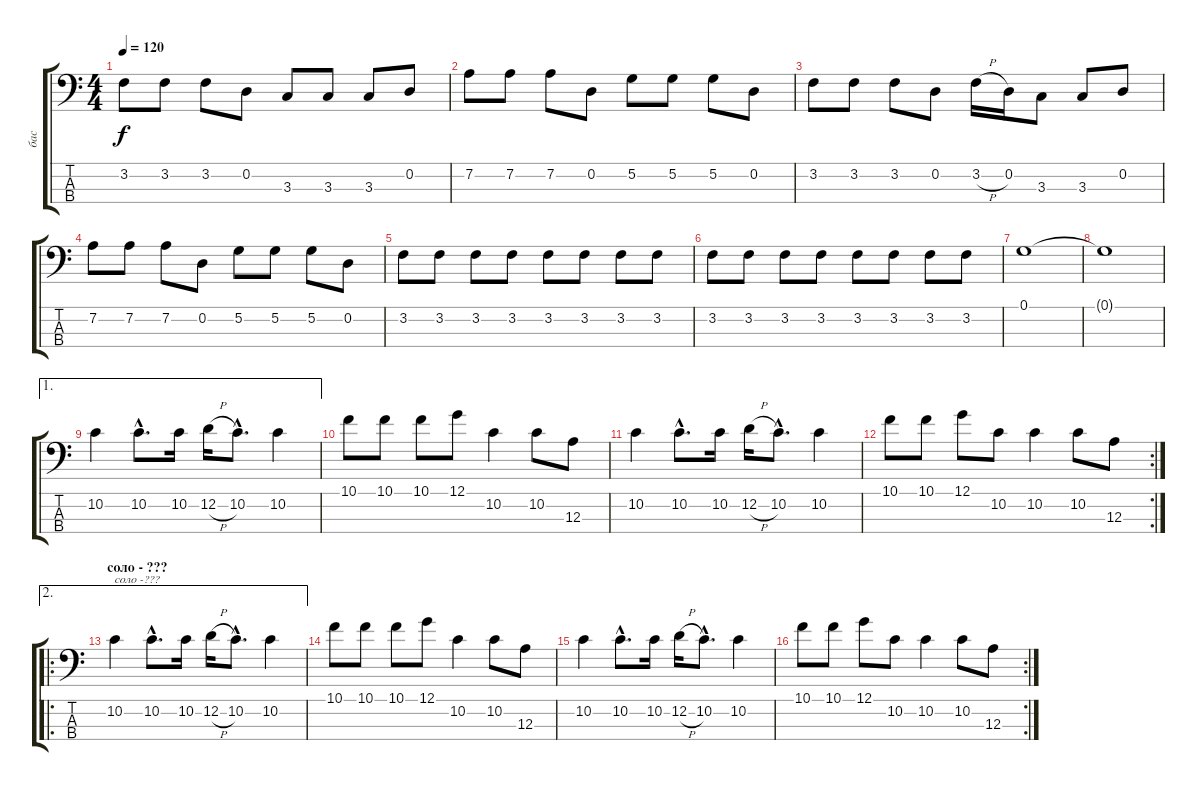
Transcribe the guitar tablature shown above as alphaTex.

\track ("бас" "бас") {instrument electricbasspick}
\staff {score tabs}
\tuning (G2 D2 A1 E1) {hide}
\ts (4 4)
\tempo 120
\clef f4
\ks c
3.2.8{dy f} 3.2.8 3.2.8 0.2.8 3.3.8 3.3.8 3.3.8 0.2.8 |
7.2.8 7.2.8 7.2.8 0.2.8 5.2.8 5.2.8 5.2.8 0.2.8 |
3.2.8 3.2.8 3.2.8 0.2.8 3.2{h}.16 0.2.16 3.3.8 3.3.8 0.2.8 |
7.2.8 7.2.8 7.2.8 0.2.8 5.2.8 5.2.8 5.2.8 0.2.8 |
3.2.8 3.2.8 3.2.8 3.2.8 3.2.8 3.2.8 3.2.8 3.2.8 |
3.2.8 3.2.8 3.2.8 3.2.8 3.2.8 3.2.8 3.2.8 3.2.8 |
0.1.1 |
0.1{t}.1 |
\ae 1
10.2.4 10.2{hac}.8{d} 10.2.16 12.2{h}.16 10.2{hac}.8{d} 10.2.4 |
10.1.8 10.1.8 10.1.8 12.1.8 10.2.4 10.2.8 12.3.8 |
10.2.4 10.2{hac}.8{d} 10.2.16 12.2{h}.16 10.2{hac}.8{d} 10.2.4 |
\rc 2
10.1.8 10.1.8 12.1.8 10.2.8 10.2.4 10.2.8 12.3.8 |
\ae 2
\ro
\section ("" "соло - ???")
10.2.4{txt "соло -???"} 10.2{hac}.8{d} 10.2.16 12.2{h}.16 10.2{hac}.8{d} 10.2.4 |
10.1.8 10.1.8 10.1.8 12.1.8 10.2.4 10.2.8 12.3.8 |
10.2.4 10.2{hac}.8{d} 10.2.16 12.2{h}.16 10.2{hac}.8{d} 10.2.4 |
\rc 2
10.1.8 10.1.8 12.1.8 10.2.8 10.2.4 10.2.8 12.3.8
